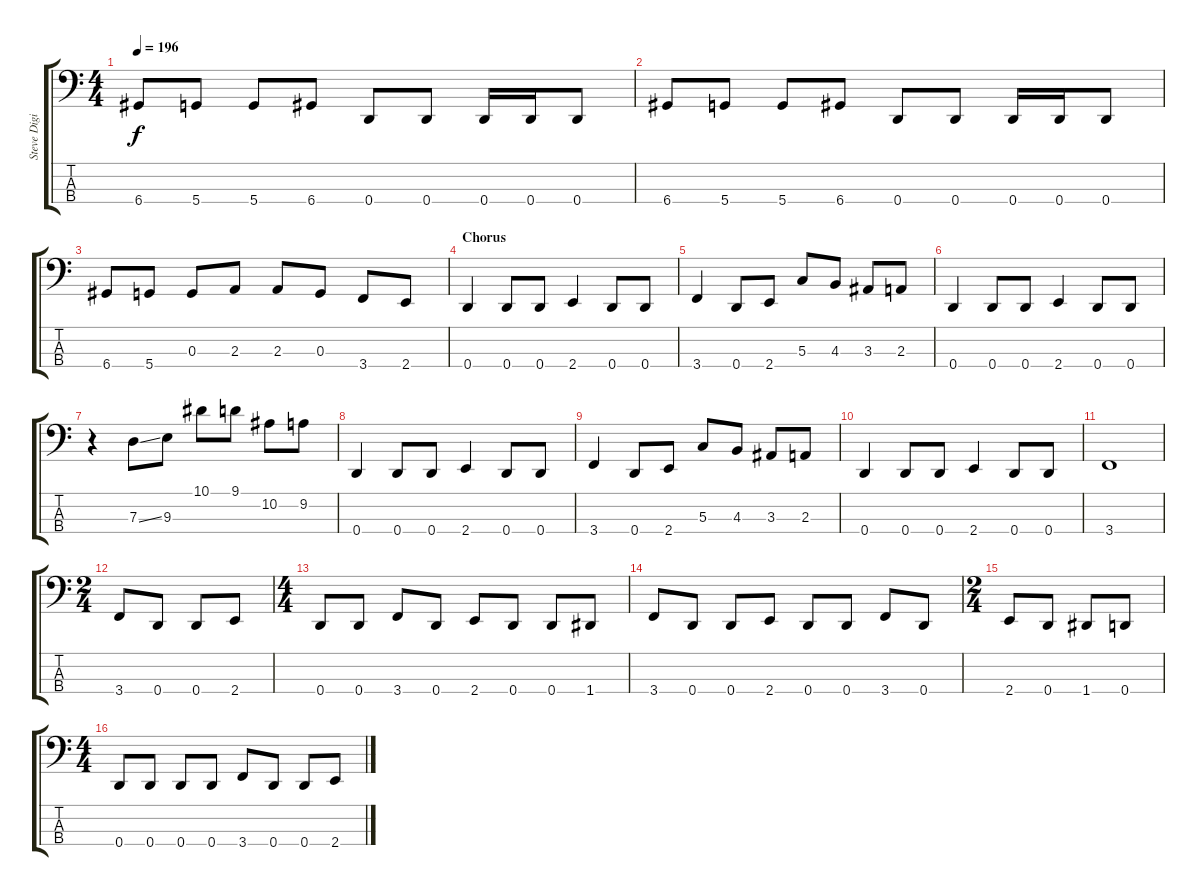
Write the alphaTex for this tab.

\track ("Steve Digiorgio - Bass Guitar" "Steve Digi") {instrument fretlessbass}
\staff {score tabs}
\tuning (F2 C2 G1 D1) {hide}
\ts (4 4)
\tempo 196
\clef f4
\ks c
6.4.8{dy f} 5.4.8 5.4.8 6.4.8 0.4.8 0.4.8 0.4.16 0.4.16 0.4.8 |
6.4.8 5.4.8 5.4.8 6.4.8 0.4.8 0.4.8 0.4.16 0.4.16 0.4.8 |
6.4.8 5.4.8 0.3.8 2.3.8 2.3.8 0.3.8 3.4.8 2.4.8 |
\section ("" "Chorus")
0.4.4 0.4.8 0.4.8 2.4.4 0.4.8 0.4.8 |
3.4.4 0.4.8 2.4.8 5.3.8 4.3.8 3.3.8 2.3.8 |
0.4.4 0.4.8 0.4.8 2.4.4 0.4.8 0.4.8 |
r.4 7.3{ss}.8 9.3.8 10.1.8 9.1.8 10.2.8 9.2.8 |
0.4.4 0.4.8 0.4.8 2.4.4 0.4.8 0.4.8 |
3.4.4 0.4.8 2.4.8 5.3.8 4.3.8 3.3.8 2.3.8 |
0.4.4 0.4.8 0.4.8 2.4.4 0.4.8 0.4.8 |
3.4.1 |
\ts (2 4)
3.4.8 0.4.8 0.4.8 2.4.8 |
\ts (4 4)
0.4.8 0.4.8 3.4.8 0.4.8 2.4.8 0.4.8 0.4.8 1.4.8 |
3.4.8 0.4.8 0.4.8 2.4.8 0.4.8 0.4.8 3.4.8 0.4.8 |
\ts (2 4)
2.4.8 0.4.8 1.4.8 0.4.8 |
\ts (4 4)
0.4.8 0.4.8 0.4.8 0.4.8 3.4.8 0.4.8 0.4.8 2.4.8
